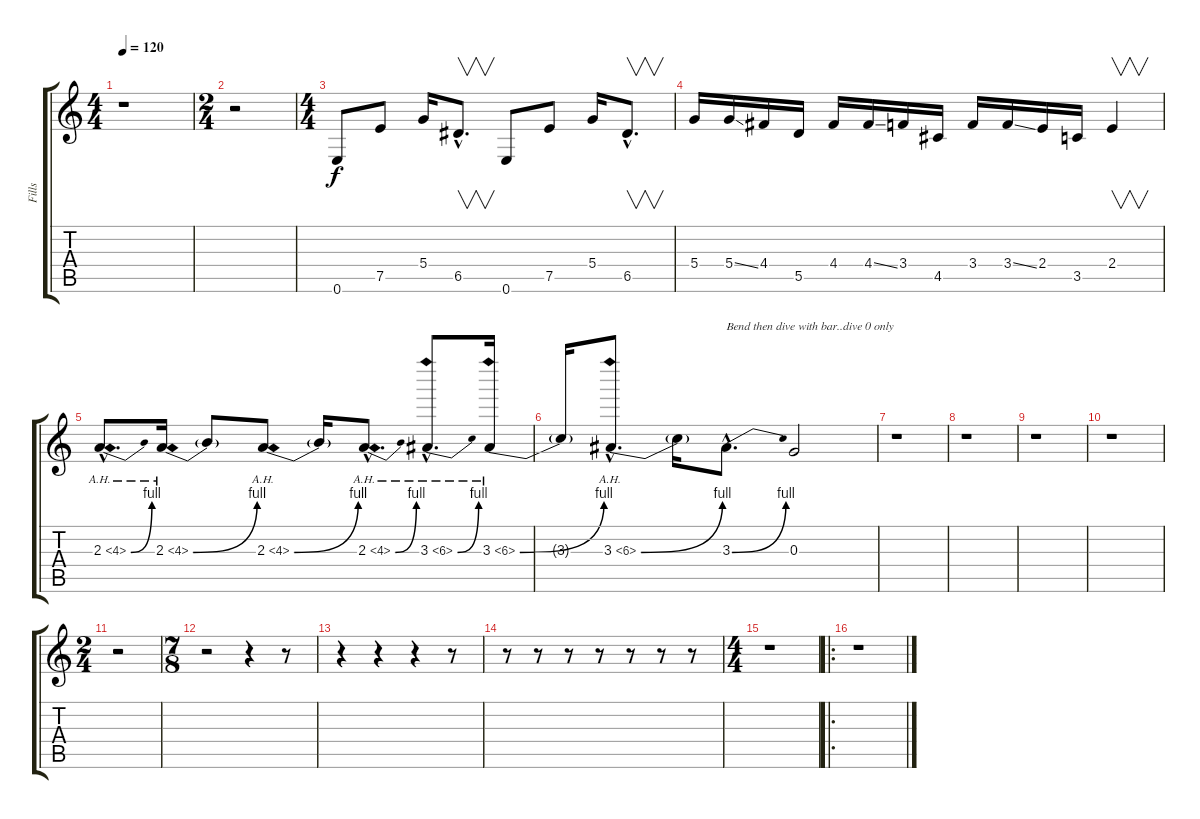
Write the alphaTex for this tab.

\track ("Fills" "Fills") {instrument distortionguitar}
\staff {score tabs}
\tuning (E4 B3 G3 D3 A2 E2) {hide}
\ts (4 4)
\tempo 120
\clef g2
\ks c
r.1{dy f} |
\ts (2 4)
r.2 |
\ts (4 4)
0.6.8 7.5.8 5.4.16 6.5{hac}.8{v d} 0.6.8 7.5.8 5.4.16 6.5{hac}.8{v d} |
5.4.16 5.4{ss}.16 4.4.16 5.5.16 4.4.16 4.4{ss}.16 3.4.16 4.5.16 3.4.16 3.4{ss}.16 2.4.16 3.5.16 2.4.4{v} |
2.3{be (bend 0 0 60 4) ah 2 hac}.8{d} 2.3{be (bend 0 0 60 4) ah 2}.16 2.3{t}.8 2.3{be (bend 0 0 60 4) ah 2}.8 2.3{t}.16 2.3{be (bend 0 0 60 4) ah 2 hac}.8{d} 3.3{be (bend 0 0 60 4) ah 3 hac}.8{d} 3.3{be (bend 0 0 60 4) ah 3}.16 |
3.3{t}.16 3.3{be (bend 0 0 60 4) ah 3 hac}.8{d} 3.3{t}.16 3.3{be (bend 0 0 60 4) hac}.8{d txt "Bend then dive with bar..dive 0 only"} 0.3.2 |
r.1 |
r.1 |
r.1 |
r.1 |
\ts (2 4)
r.2 |
\ts (7 8)
r.2 r.4 r.8 |
r.4 r.4 r.4 r.8 |
r.8 r.8 r.8 r.8 r.8 r.8 r.8 |
\ts (4 4)
r.1 |
\ro
r.1
